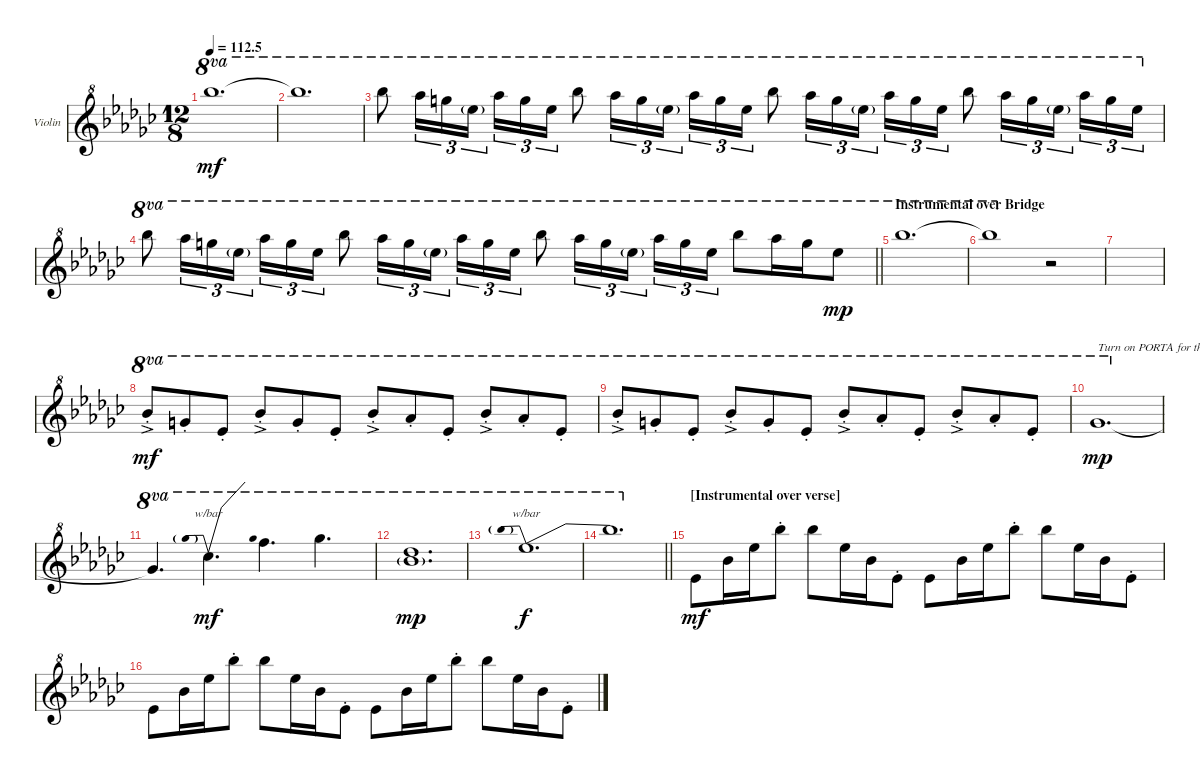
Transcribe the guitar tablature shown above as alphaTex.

\bracketExtendMode groupsimilarinstruments
\firstSystemTrackNameOrientation horizontal
\otherSystemsTrackNameOrientation horizontal
\track ("Violin/Synth" "Violin") {instrument electricguitarclean}
\staff {score}
\tuning (E4 B3 G3 D3 A2 E2)
\ts (12 8)
\tempo
112.5
\accidentals auto
\clef g2
\ottava 8va
\simile none
\ks ebminor
30.1{t}.1{d ot 8va dy mf} |
30.1{t}.1{d ot 8va} |
30.1.8{ot 8va} 28.1.16{tu (3 2) ot 8va} 27.1.16{tu (3 2) ot 8va} 28.2{g}.16{tu (3 2) ot 8va} 28.1.16{tu (3 2) ot 8va} 27.1.16{tu (3 2) ot 8va} 28.2.16{tu (3 2) ot 8va} 30.1.8{ot 8va} 28.1.16{tu (3 2) ot 8va} 27.1.16{tu (3 2) ot 8va} 28.2{g}.16{tu (3 2) ot 8va} 28.1.16{tu (3 2) ot 8va} 27.1.16{tu (3 2) ot 8va} 28.2.16{tu (3 2) ot 8va} 30.1.8{ot 8va} 28.1.16{tu (3 2) ot 8va} 27.1.16{tu (3 2) ot 8va} 28.2{g}.16{tu (3 2) ot 8va} 28.1.16{tu (3 2) ot 8va} 27.1.16{tu (3 2) ot 8va} 28.2.16{tu (3 2) ot 8va} 30.1.8{ot 8va} 28.1.16{tu (3 2) ot 8va} 27.1.16{tu (3 2) ot 8va} 28.2{g}.16{tu (3 2) ot 8va} 28.1.16{tu (3 2) ot 8va} 27.1.16{tu (3 2) ot 8va} 28.2.16{tu (3 2) ot 8va} |
\barLineRight lightlight
30.1.8{ot 8va} 28.1.16{tu (3 2) ot 8va} 27.1.16{tu (3 2) ot 8va} 28.2{g}.16{tu (3 2) ot 8va} 28.1.16{tu (3 2) ot 8va} 27.1.16{tu (3 2) ot 8va} 28.2.16{tu (3 2) ot 8va} 30.1.8{ot 8va} 28.1.16{tu (3 2) ot 8va} 27.1.16{tu (3 2) ot 8va} 28.2{g}.16{tu (3 2) ot 8va} 28.1.16{tu (3 2) ot 8va} 27.1.16{tu (3 2) ot 8va} 28.2.16{tu (3 2) ot 8va} 30.1.8{ot 8va} 28.1.16{tu (3 2) ot 8va} 27.1.16{tu (3 2) ot 8va} 28.2{g}.16{tu (3 2) ot 8va} 28.1.16{tu (3 2) ot 8va} 27.1.16{tu (3 2) ot 8va} 28.2.16{tu (3 2) ot 8va} 30.1.8{ot 8va} 28.1.16{ot 8va} 27.1.16{ot 8va} 28.2.8{ot 8va dy mp} |
\section ("" "Instrumental over Bridge")
30.1.1{d ot 8va} |
30.1{t}.1{ot 8va} r.2 |
|
18.1{ac st}.8{ot 8va dy mf} 20.2{st}.8{ot 8va} 20.3{st}.8{ot 8va} 18.1{ac st}.8{ot 8va} 20.2{st}.8{ot 8va} 20.3{st}.8{ot 8va} 18.1{ac st}.8{ot 8va} 16.1{st}.8{ot 8va} 16.2{st}.8{ot 8va} 18.1{ac st}.8{ot 8va} 16.1{st}.8{ot 8va} 16.2{st}.8{ot 8va} |
18.1{ac st}.8{ot 8va} 20.2{st}.8{ot 8va} 20.3{st}.8{ot 8va} 18.1{ac st}.8{ot 8va} 20.2{st}.8{ot 8va} 20.3{st}.8{ot 8va} 18.1{ac st}.8{ot 8va} 16.1{st}.8{ot 8va} 16.2{st}.8{ot 8va} 18.1{ac st}.8{ot 8va} 16.1{st}.8{ot 8va} 16.2{st}.8{ot 8va} |
19.2.1{d ot 8va txt "Turn on PORTA for these 6 notes only" dy mp} |
19.2{t}.4{d ot 8va} 26.1.4{d tbe (predivedive default 0 -14 11.4 0) ot 8va dy mf} 25.1.4{d ot 8va} 31.2.4{d ot 8va} |
(30.3 32.4{g}).1{d ot 8va dy mp} |
30.1.1{d tbe (predivedive default 0 -14 6 0) ot 8va dy f} |
\barLineRight lightlight
30.1{t}.1{d ot 8va} |
\section ("" "[Instrumental over verse] ")
13.4.8{dy mf} 11.2.16 11.1.16 18.1{st}.8 18.1.8 16.2.16 15.3.16 13.4{st}.8 13.4.8 11.2.16 11.1.16 18.1{st}.8 18.1.8 16.2.16 15.3.16 13.4{st}.8 |
13.4.8 11.2.16 11.1.16 18.1{st}.8 18.1.8 16.2.16 15.3.16 13.4{st}.8 13.4.8 11.2.16 11.1.16 18.1{st}.8 18.1.8 16.2.16 15.3.16 13.4{st}.8
